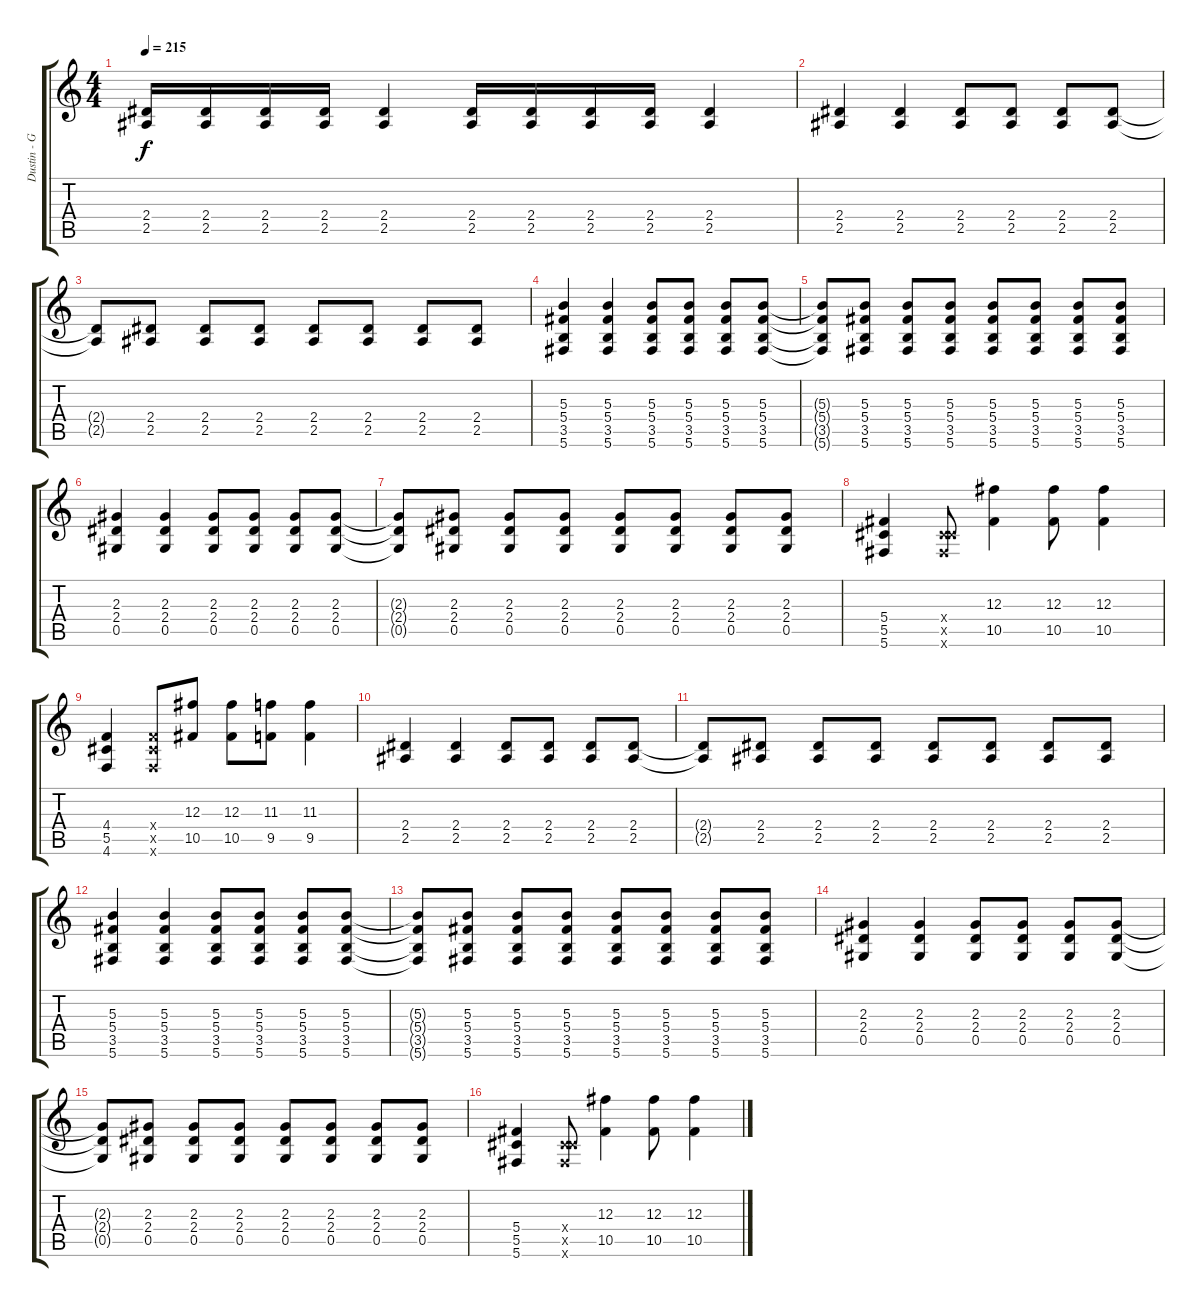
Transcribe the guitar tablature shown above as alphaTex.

\track ("Dustin - Guitar" "Dustin - G") {instrument distortionguitar}
\staff {score tabs}
\tuning (Eb4 Bb3 Gb3 Db3 Ab2 Db2) {hide}
\ts (4 4)
\tempo 215
\clef g2
\ks c
(2.4 2.5).16{dy f instrument electricguitarmuted} (2.4 2.5).16 (2.4 2.5).16 (2.4 2.5).16 (2.4 2.5).4 (2.4 2.5).16{instrument distortionguitar} (2.4 2.5).16 (2.4 2.5).16 (2.4 2.5).16 (2.4 2.5).4 |
(2.4 2.5).4{instrument distortionguitar} (2.4 2.5).4 (2.4 2.5).8 (2.4 2.5).8 (2.4 2.5).8 (2.4 2.5).8 |
(2.4{t} 2.5{t}).8 (2.4 2.5).8 (2.4 2.5).8 (2.4 2.5).8 (2.4 2.5).8 (2.4 2.5).8 (2.4 2.5).8 (2.4 2.5).8 |
(5.3 5.4 3.5 5.6).4 (5.3 5.4 3.5 5.6).4 (5.3 5.4 3.5 5.6).8 (5.3 5.4 3.5 5.6).8 (5.3 5.4 3.5 5.6).8 (5.3 5.4 3.5 5.6).8 |
(5.3{t} 5.4{t} 3.5{t} 5.6{t}).8 (5.3 5.4 3.5 5.6).8 (5.3 5.4 3.5 5.6).8 (5.3 5.4 3.5 5.6).8 (5.3 5.4 3.5 5.6).8 (5.3 5.4 3.5 5.6).8 (5.3 5.4 3.5 5.6).8 (5.3 5.4 3.5 5.6).8 |
(2.3 2.4 0.5).4 (2.3 2.4 0.5).4 (2.3 2.4 0.5).8 (2.3 2.4 0.5).8 (2.3 2.4 0.5).8 (2.3 2.4 0.5).8 |
(2.3{t} 2.4{t} 0.5{t}).8 (2.3 2.4 0.5).8 (2.3 2.4 0.5).8 (2.3 2.4 0.5).8 (2.3 2.4 0.5).8 (2.3 2.4 0.5).8 (2.3 2.4 0.5).8 (2.3 2.4 0.5).8 |
(5.4 5.5 5.6).4 (0.4{x} 5.5{x} 5.6{x}).8 (12.3 10.5).4 (12.3 10.5).8 (12.3 10.5).4 |
(4.4 5.5 4.6).4 (4.4{x} 5.5{x} 4.6{x}).8 (12.3 10.5).8 (12.3 10.5).8 (11.3 9.5).8 (11.3 9.5).4 |
(2.4 2.5).4 (2.4 2.5).4 (2.4 2.5).8 (2.4 2.5).8 (2.4 2.5).8 (2.4 2.5).8 |
(2.4{t} 2.5{t}).8 (2.4 2.5).8 (2.4 2.5).8 (2.4 2.5).8 (2.4 2.5).8 (2.4 2.5).8 (2.4 2.5).8 (2.4 2.5).8 |
(5.3 5.4 3.5 5.6).4 (5.3 5.4 3.5 5.6).4 (5.3 5.4 3.5 5.6).8 (5.3 5.4 3.5 5.6).8 (5.3 5.4 3.5 5.6).8 (5.3 5.4 3.5 5.6).8 |
(5.3{t} 5.4{t} 3.5{t} 5.6{t}).8 (5.3 5.4 3.5 5.6).8 (5.3 5.4 3.5 5.6).8 (5.3 5.4 3.5 5.6).8 (5.3 5.4 3.5 5.6).8 (5.3 5.4 3.5 5.6).8 (5.3 5.4 3.5 5.6).8 (5.3 5.4 3.5 5.6).8 |
(2.3 2.4 0.5).4 (2.3 2.4 0.5).4 (2.3 2.4 0.5).8 (2.3 2.4 0.5).8 (2.3 2.4 0.5).8 (2.3 2.4 0.5).8 |
(2.3{t} 2.4{t} 0.5{t}).8 (2.3 2.4 0.5).8 (2.3 2.4 0.5).8 (2.3 2.4 0.5).8 (2.3 2.4 0.5).8 (2.3 2.4 0.5).8 (2.3 2.4 0.5).8 (2.3 2.4 0.5).8 |
(5.4 5.5 5.6).4 (0.4{x} 5.5{x} 5.6{x}).8 (12.3 10.5).4 (12.3 10.5).8 (12.3 10.5).4
